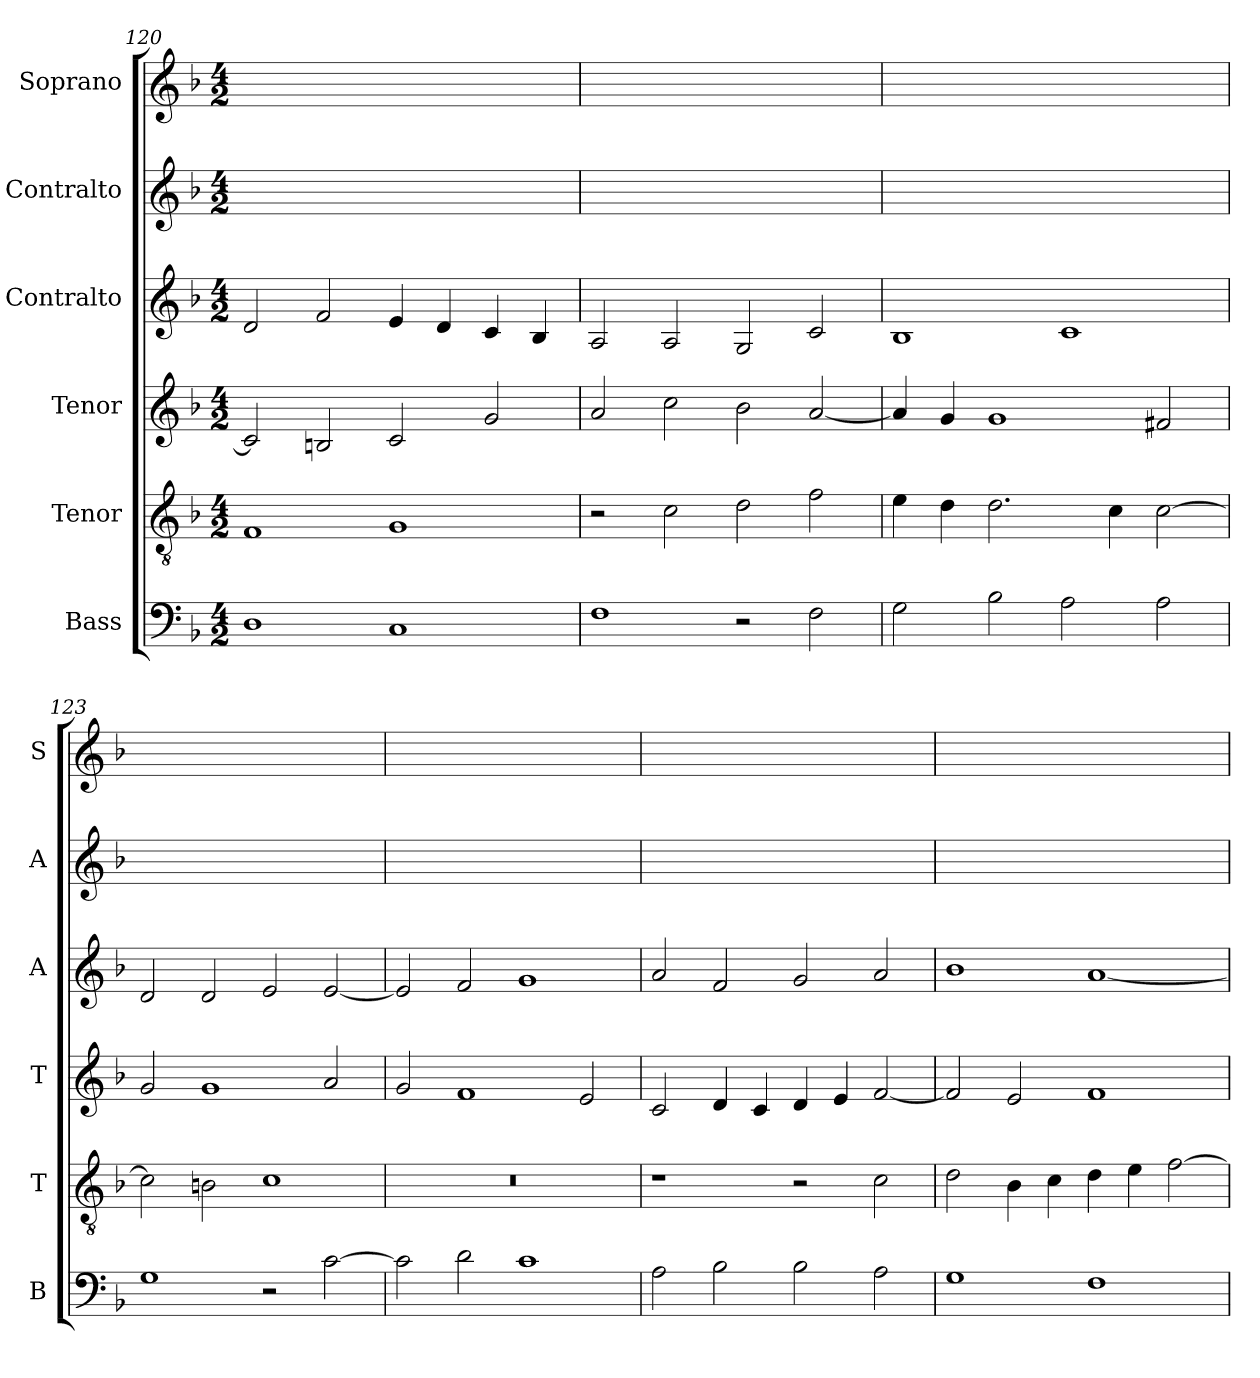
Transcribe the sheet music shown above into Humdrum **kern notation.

**kern	**kern	**kern	**kern	**kern	**kern
*part6	*part5	*part4	*part3	*part2	*part1
*staff6	*staff5	*staff4	*staff3	*staff2	*staff1
*I"Bass	*I"Tenor	*I"Tenor	*I"Contralto	*I"Contralto	*I"Soprano
*I'B	*I'T	*I'T	*I'A	*I'A	*I'S
*clefF4	*clefGv2	*clefG2	*clefG2	*clefG2	*clefG2
*k[b-]	*k[b-]	*k[b-]	*k[b-]	*k[b-]	*k[b-]
*F:ion	*F:ion	*F:ion	*F:ion	*F:ion	*F:ion
*M4/2	*M4/2	*M4/2	*M4/2	*M4/2	*M4/2
=120	=120	=120	=120	=120	=120
1D	1F	2c]	2d	0ryy	0ryy
.	.	2Bn	2f	.	.
1C	1G	2c	4e	.	.
.	.	.	4d	.	.
.	.	2g	4c	.	.
.	.	.	4B-	.	.
=121	=121	=121	=121	=121	=121
1F	2r	2a	2A	0ryy	0ryy
.	2c	2cc	2A	.	.
2r	2d	2b-	2G	.	.
2F	2f	[2a	2c	.	.
=122	=122	=122	=122	=122	=122
2G	4e	4a]	1B-	0ryy	0ryy
.	4d	4g	.	.	.
2B-	2.d	1g	.	.	.
2A	.	.	1c	.	.
.	4c	.	.	.	.
2A	[2c	2f#X	.	.	.
=123	=123	=123	=123	=123	=123
1G	2c]	2g	2d	0ryy	0ryy
.	2Bn	1g	2d	.	.
2r	1c	.	2e	.	.
[2c	.	2a	[2e	.	.
=124	=124	=124	=124	=124	=124
2c]	0r	2g	2e]	0ryy	0ryy
2d	.	1f	2f	.	.
1c	.	.	1g	.	.
.	.	2e	.	.	.
=125	=125	=125	=125	=125	=125
2A	1r	2c	2a	0ryy	0ryy
2B-	.	4d	2f	.	.
.	.	4c	.	.	.
2B-	2r	4d	2g	.	.
.	.	4e	.	.	.
2A	2c	[2f	2a	.	.
=126	=126	=126	=126	=126	=126
1G	2d	2f]	1b-	0ryy	0ryy
.	4B-	2e	.	.	.
.	4c	.	.	.	.
1F	4d	1f	[1a	.	.
.	4e	.	.	.	.
.	[2f	.	.	.	.
=	=	=	=	=	=
*-	*-	*-	*-	*-	*-
